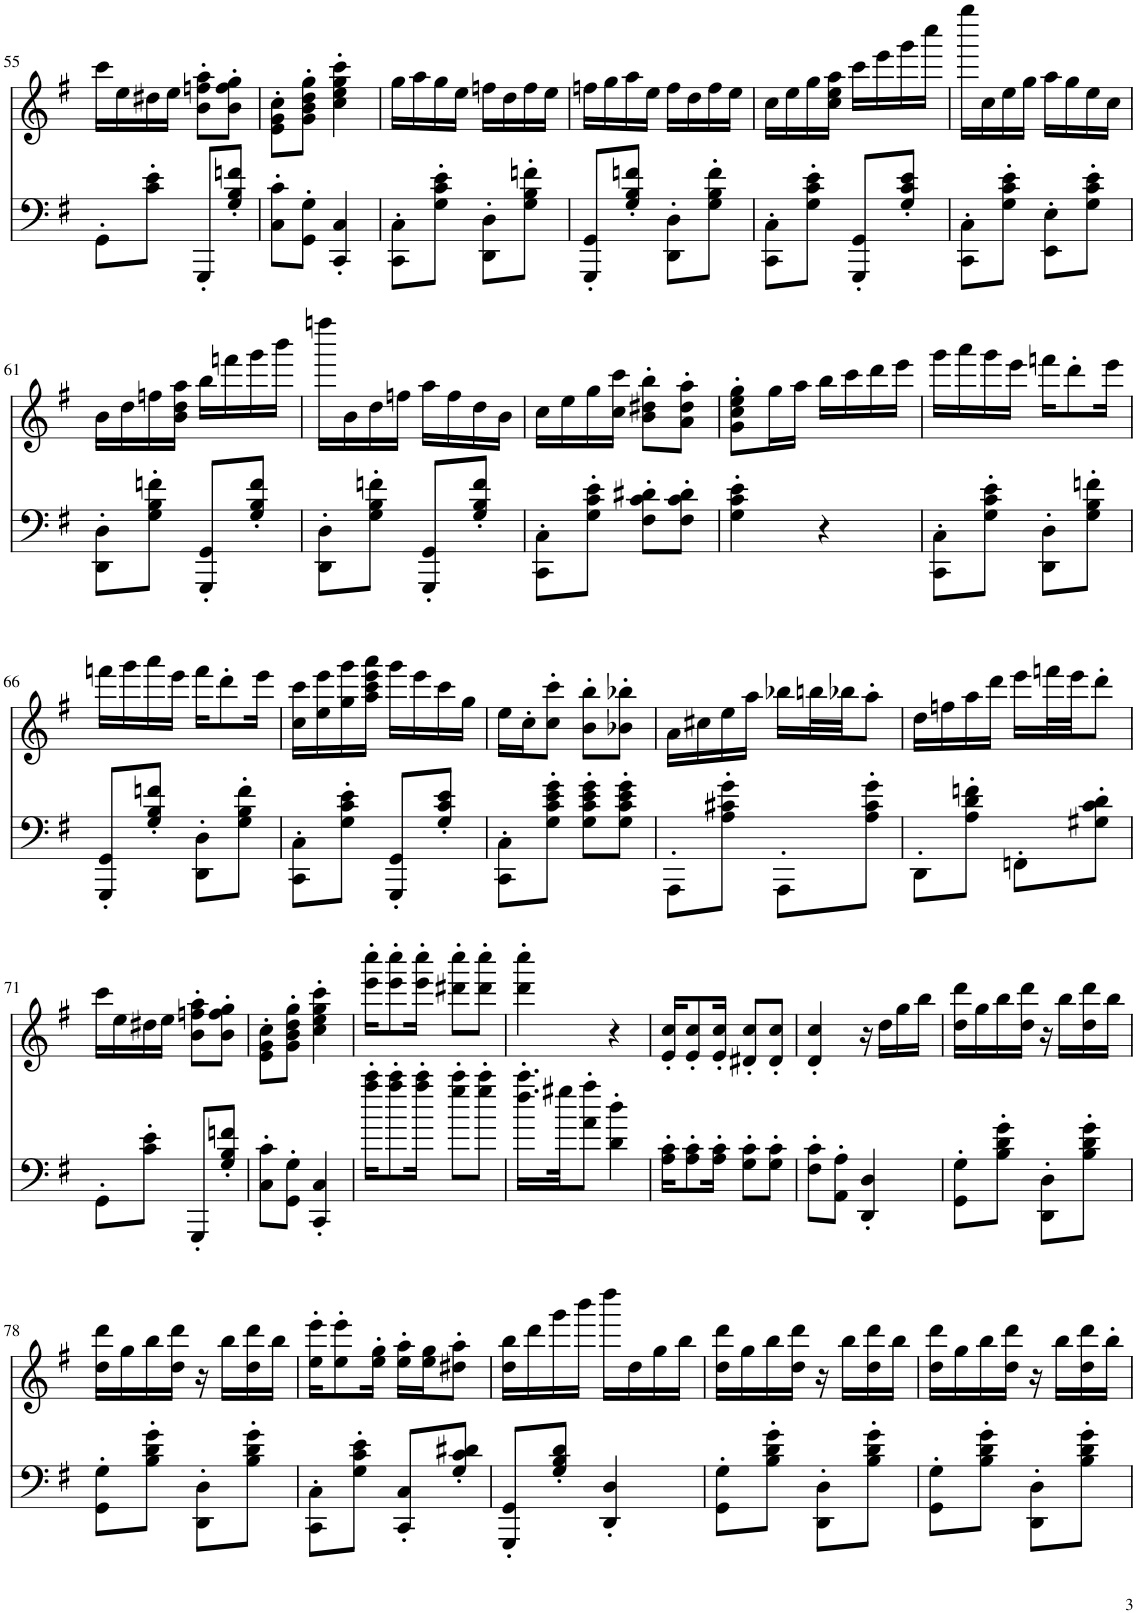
**kern	**kern
*part2	*part1
*staff2	*staff1
*I"Piano	*I"Piano
*I'Pno	*I'Pno
!!LO:PB:g=z
*clefF4	*clefG2
*k[f#]	*k[f#]
*M2/4	*M2/4
=55	=55
8GG'\L	16ccc\LL
.	16ee\
8c\' 8e\'J	16dd#X\
.	16ee\JJ
8GGG'/L	8b\' 8ffn\' 8aa\'L
8G/' 8B/' 8fn/'J	8b\' 8ff\' 8gg\'J
=56	=56
8C\' 8c\'L	8e\' 8g\' 8cc\'L
8GG\' 8G\'J	8g\' 8b\' 8dd\' 8gg\'J
4CC/' 4C/'	4cc\' 4ee\' 4gg\' 4ccc\'
=57	=57
8CC\' 8C\'L	16gg\LL
.	16aa\
8G\' 8c\' 8e\'J	16gg\
.	16ee\JJ
8DD\' 8D\'L	16ffn\LL
.	16dd\
8G\' 8B\' 8fn\'J	16ff\
.	16ee\JJ
=58	=58
8GGG/' 8GG/'L	16ffn\LL
.	16gg\
8G/' 8B/' 8fn/'J	16aa\
.	16ee\JJ
8DD\' 8D\'L	16ff\LL
.	16dd\
8G\' 8B\' 8f\'J	16ff\
.	16ee\JJ
=59	=59
8CC\' 8C\'L	16cc\LL
.	16ee\
8G\' 8c\' 8e\'J	16gg\
.	16cc\ 16ee\ 16aa\JJ
8GGG/' 8GG/'L	16ccc\LL
.	16eee\
8G/' 8c/' 8e/'J	16ggg\
.	16cccc\JJ
=60	=60
8CC\' 8C\'L	16gggg\LL
.	16cc\
8G\' 8c\' 8e\'J	16ee\
.	16gg\JJ
8EE\' 8E\'L	16aa\LL
.	16gg\
8G\' 8c\' 8e\'J	16ee\
.	16cc\JJ
!!LO:LB:g=z
=61	=61
8DD\' 8D\'L	16b\LL
.	16dd\
8G\' 8B\' 8fn\'J	16ffn\
.	16b\ 16dd\ 16aa\JJ
8GGG/' 8GG/'L	16bb\LL
.	16fffn\
8G/' 8B/' 8f/'J	16ggg\
.	16bbb\JJ
=62	=62
8DD\' 8D\'L	16ffffn\LL
.	16b\
8G\' 8B\' 8fn\'J	16dd\
.	16ffn\JJ
8GGG/' 8GG/'L	16aa\LL
.	16ff\
8G/' 8B/' 8f/'J	16dd\
.	16b\JJ
=63	=63
8CC\' 8C\'L	16cc\LL
.	16ee\
8G\' 8c\' 8e\'J	16gg\
.	16cc\ 16ccc\JJ
8F#\' 8c\' 8d#X\'L	8b\' 8dd#X\' 8bb\'L
8F#\' 8c\' 8d#\'J	8a\' 8dd#\' 8aa\'J
=64	=64
4G\' 4c\' 4e\'	8g\' 8cc\' 8ee\' 8gg\'L
.	16gg\L
.	16aa\JJ
4r	16bb\LL
.	16ccc\
.	16ddd\
.	16eee\JJ
=65	=65
8CC\' 8C\'L	16ggg\LL
.	16aaa\
8G\' 8c\' 8e\'J	16ggg\
.	16eee\JJ
8DD\' 8D\'L	16fffn\KL
.	8ddd'\
8G\' 8B\' 8fn\'J	.
.	16eee\Jk
!!LO:LB:g=z
=66	=66
8GGG/' 8GG/'L	16fffn\LL
.	16ggg\
8G/' 8B/' 8fn/'J	16aaa\
.	16eee\JJ
8DD\' 8D\'L	16fff\KL
.	8ddd'\
8G\' 8B\' 8f\'J	.
.	16eee\Jk
=67	=67
8CC\' 8C\'L	16cc\ 16ccc\LL
.	16ee\ 16eee\
8G\' 8c\' 8e\'J	16gg\ 16ggg\
.	16aa\ 16ccc\ 16eee\ 16aaa\JJ
8GGG/' 8GG/'L	16ggg\LL
.	16eee\
8G/' 8c/' 8e/'J	16ccc\
.	16gg\JJ
=68	=68
8CC\' 8C\'L	16ee\LL
.	16cc'\J
8G\' 8c\' 8e\' 8g\'J	8cc\' 8ccc\'J
8G\' 8c\' 8e\' 8g\'L	8b\' 8bb\'L
8G\' 8c\' 8e\' 8g\'J	8b-X\' 8bb-X\'J
=69	=69
8AAA'\L	16a\LL
.	16cc#X\
8A\' 8c#X\' 8g\'J	16ee\
.	16aa\JJ
8AAA'\L	16bb-X\LL
.	32bbn\L
.	32bb-X\JJ
8A\' 8c#\' 8g\'J	8aa'\J
=70	=70
8DD'\L	16dd\LL
.	16ffn\
8A\' 8d\' 8fn\'J	16aa\
.	16ddd\JJ
8FFn'\L	16eee\LL
.	32fffn\L
.	32eee\JJ
8G#X\' 8c\' 8d\'J	8ddd'\J
!!LO:LB:g=z
=71	=71
8GG'\L	16ccc\LL
.	16ee\
8c\' 8e\'J	16dd#X\
.	16ee\JJ
8GGG'/L	8b\' 8ffn\' 8aa\'L
8G/' 8B/' 8fn/'J	8b\' 8ff\' 8gg\'J
=72	=72
8C\' 8c\'L	8e\' 8g\' 8cc\'L
8GG\' 8G\'J	8g\' 8b\' 8dd\' 8gg\'J
4CC/' 4C/'	4cc\' 4ee\' 4gg\' 4ccc\'
=73	=73
16aa\' 16ccc\'KL	16eee\' 16cccc\'KL
8aa\' 8ccc\'	8eee\' 8cccc\'
16aa\' 16ccc\'Jk	16eee\' 16cccc\'Jk
8gg\' 8ccc\'L	8ddd#X\' 8cccc\'L
8gg\' 8ccc\'J	8ddd#\' 8cccc\'J
=74	=74
16.ff#\' 16.ccc\'LL	4ddd\' 4cccc\'
32gg#X\JK	.
8a\' 8aa\'J	.
4d\' 4dd\'	4r
=75	=75
16A\' 16c\'KL	16e/' 16cc/'KL
8A\' 8c\'	8e/' 8cc/'
16A\' 16c\'Jk	16e/' 16cc/'Jk
8G\' 8c\'L	8d#X/' 8cc/'L
8G\' 8c\'J	8d#/' 8cc/'J
=76	=76
8F#\' 8c\'L	4d/' 4cc/'
8AA\' 8A\'J	.
4DD/' 4D/'	16r
.	16dd\LL
.	16gg\
.	16bb\JJ
=77	=77
8GG\' 8G\'L	16dd\ 16ddd\LL
.	16gg\
8B\' 8d\' 8g\'J	16bb\
.	16dd\ 16ddd\JJ
8DD\' 8D\'L	16r
.	16bb\LL
8B\' 8d\' 8g\'J	16dd\ 16ddd\
.	16bb\JJ
!!LO:LB:g=z
=78	=78
8GG\' 8G\'L	16dd\ 16ddd\LL
.	16gg\
8B\' 8d\' 8g\'J	16bb\
.	16dd\ 16ddd\JJ
8DD\' 8D\'L	16r
.	16bb\LL
8B\' 8d\' 8g\'J	16dd\ 16ddd\
.	16bb\JJ
=79	=79
8CC\' 8C\'L	16ee\' 16eee\'KL
.	8ee\' 8eee\'
8G\' 8c\' 8e\'J	.
.	16ee\' 16gg\'Jk
8CC/' 8C/'L	16ee\' 16aa\'LL
.	16ee\ 16gg\J
8G/' 8c/' 8d#X/'J	8dd#X\' 8aa\'J
=80	=80
8GGG/' 8GG/'L	16dd\ 16bb\LL
.	16ddd\
8G/' 8B/' 8d/'J	16ggg\
.	16bbb\JJ
4DD/' 4D/'	16dddd\LL
.	16dd\
.	16gg\
.	16bb\JJ
=81	=81
8GG\' 8G\'L	16dd\ 16ddd\LL
.	16gg\
8B\' 8d\' 8g\'J	16bb\
.	16dd\ 16ddd\JJ
8DD\' 8D\'L	16r
.	16bb\LL
8B\' 8d\' 8g\'J	16dd\ 16ddd\
.	16bb\JJ
=82	=82
8GG\' 8G\'L	16dd\ 16ddd\LL
.	16gg\
8B\' 8d\' 8g\'J	16bb\
.	16dd\ 16ddd\JJ
8DD\' 8D\'L	16r
.	16bb\LL
8B\' 8d\' 8g\'J	16dd\ 16ddd\
.	16bb'\JJ
=	=
*-	*-
